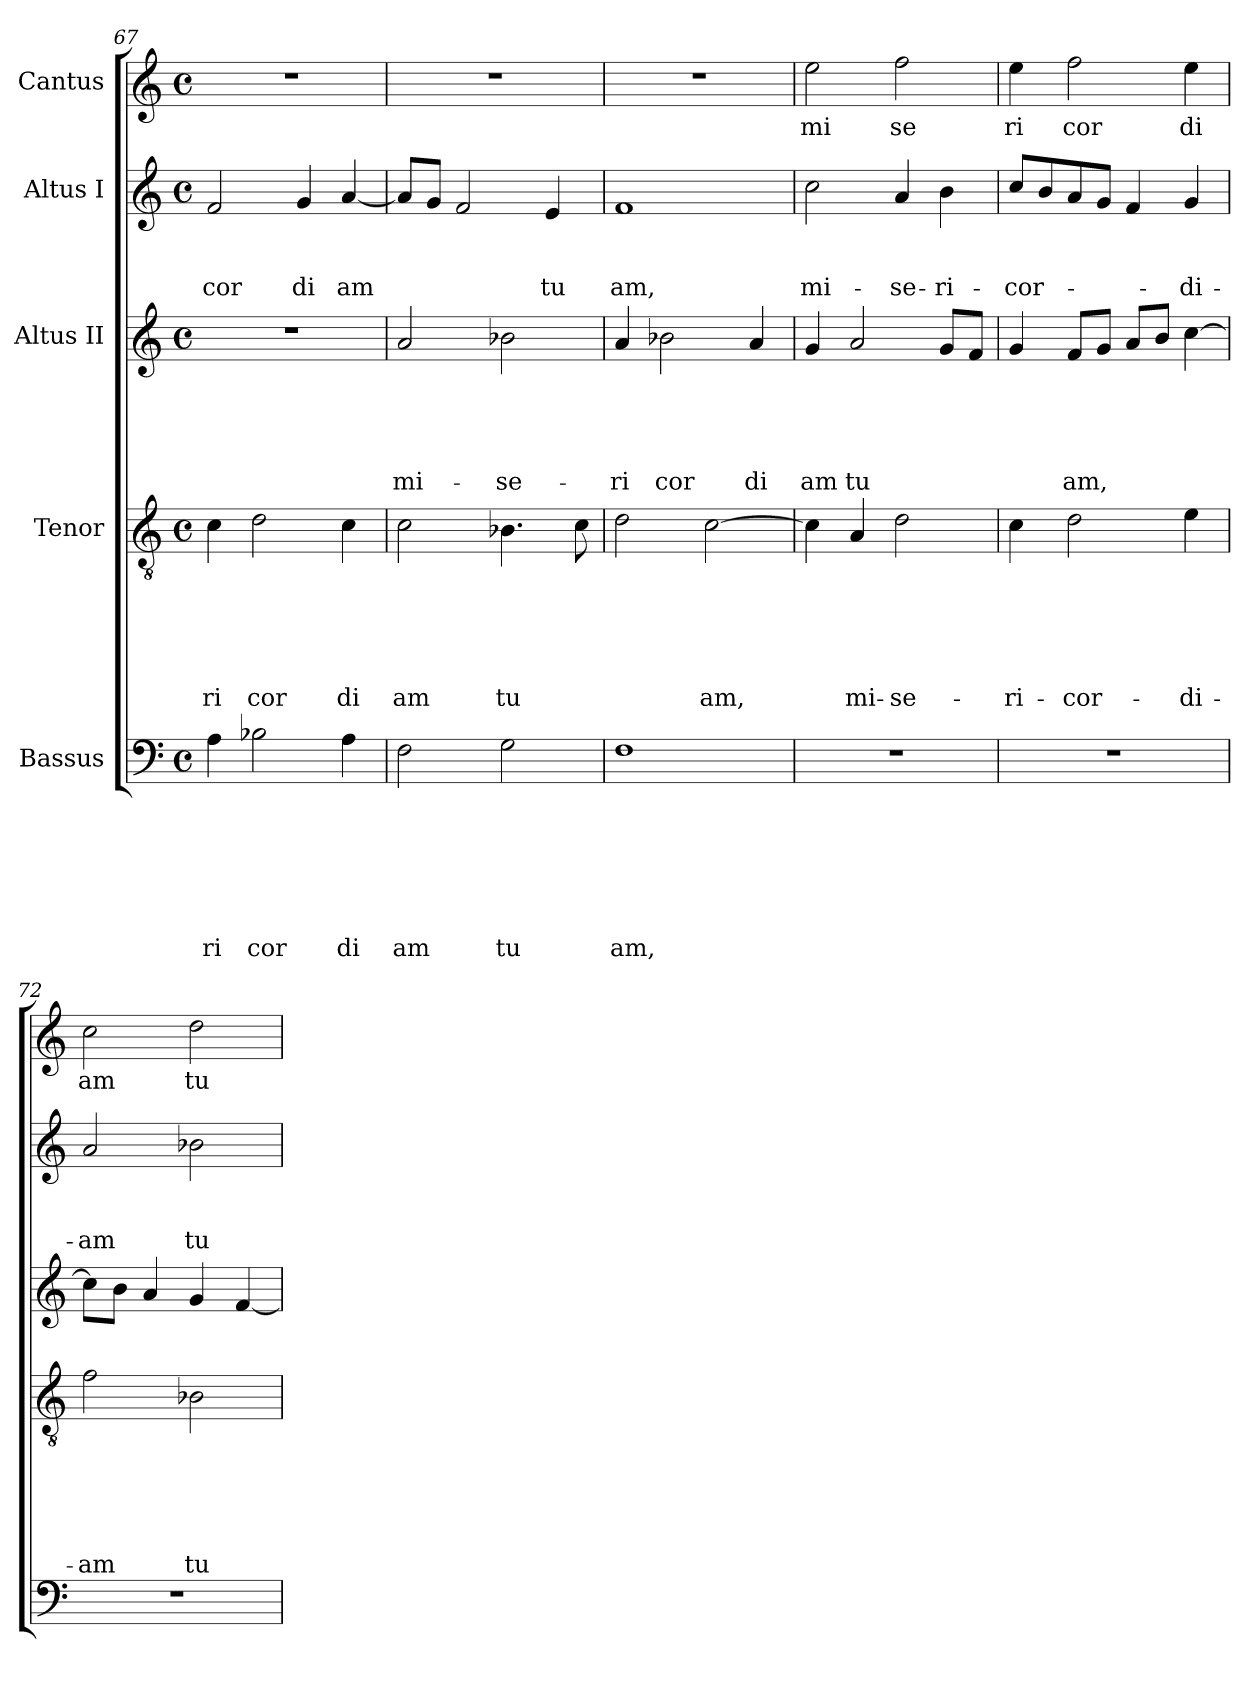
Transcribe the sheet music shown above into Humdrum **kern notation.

**kern	**text	**text	**text	**text	**text	**text	**text	**kern	**text	**text	**text	**text	**text	**text	**kern	**text	**text	**text	**text	**text	**kern	**text	**text	**text	**kern	**text
*part5	*part5	*part5	*part5	*part5	*part5	*part5	*part5	*part4	*part4	*part4	*part4	*part4	*part4	*part4	*part3	*part3	*part3	*part3	*part3	*part3	*part2	*part2	*part2	*part2	*part1	*part1
*staff5	*staff5	*staff5	*staff5	*staff5	*staff5	*staff5	*staff5	*staff4	*staff4	*staff4	*staff4	*staff4	*staff4	*staff4	*staff3	*staff3	*staff3	*staff3	*staff3	*staff3	*staff2	*staff2	*staff2	*staff2	*staff1	*staff1
*I"Bassus	*	*	*	*	*	*	*	*I"Tenor	*	*	*	*	*	*	*I"Altus II	*	*	*	*	*	*I"Altus I	*	*	*	*I"Cantus	*
*clefF4	*	*	*	*	*	*	*	*clefGv2	*	*	*	*	*	*	*clefG2	*	*	*	*	*	*clefG2	*	*	*	*clefG2	*
*k[]	*	*	*	*	*	*	*	*k[]	*	*	*	*	*	*	*k[]	*	*	*	*	*	*k[]	*	*	*	*k[]	*
*C:	*	*	*	*	*	*	*	*C:	*	*	*	*	*	*	*C:	*	*	*	*	*	*C:	*	*	*	*C:	*
*M4/4	*	*	*	*	*	*	*	*M4/4	*	*	*	*	*	*	*M4/4	*	*	*	*	*	*M4/4	*	*	*	*M4/4	*
*met(c)	*	*	*	*	*	*	*	*met(c)	*	*	*	*	*	*	*met(c)	*	*	*	*	*	*met(c)	*	*	*	*met(c)	*
=67	=67	=67	=67	=67	=67	=67	=67	=67	=67	=67	=67	=67	=67	=67	=67	=67	=67	=67	=67	=67	=67	=67	=67	=67	=67	=67
!	!	!	!	!	!	!	!LO:LY:b	!	!	!	!	!	!	!LO:LY:b	!	!	!	!	!	!	!	!	!	!LO:LY:b	!	!
4A\	.	.	.	.	.	.	ri	4c\	.	.	.	.	.	ri	1r	.	.	.	.	.	2f/	.	.	cor	1r	.
!	!	!	!	!	!	!	!LO:LY:b	!	!	!	!	!	!	!LO:LY:b	!	!	!	!	!	!	!	!	!	!	!	!
2B-X\	.	.	.	.	.	.	cor	2d\	.	.	.	.	.	cor	.	.	.	.	.	.	.	.	.	.	.	.
!	!	!	!	!	!	!	!	!	!	!	!	!	!	!	!	!	!	!	!	!	!	!	!	!LO:LY:b	!	!
.	.	.	.	.	.	.	.	.	.	.	.	.	.	.	.	.	.	.	.	.	4g/	.	.	di	.	.
!	!	!	!	!	!	!	!LO:LY:b	!	!	!	!	!	!	!LO:LY:b	!	!	!	!	!	!	!	!	!	!LO:LY:b	!	!
4A\	.	.	.	.	.	.	di	4c\	.	.	.	.	.	di	.	.	.	.	.	.	[<4a/	.	.	am	.	.
=68	=68	=68	=68	=68	=68	=68	=68	=68	=68	=68	=68	=68	=68	=68	=68	=68	=68	=68	=68	=68	=68	=68	=68	=68	=68	=68
!	!	!	!	!	!	!	!LO:LY:b	!	!	!	!	!	!	!LO:LY:b	!	!	!	!	!	!LO:LY:b	!	!	!	!	!	!
2F\	.	.	.	.	.	.	am	2c\	.	.	.	.	.	am	2a/	.	.	.	.	mi-	8a/L]	.	.	.	1r	.
.	.	.	.	.	.	.	.	.	.	.	.	.	.	.	.	.	.	.	.	.	8g/J	.	.	.	.	.
.	.	.	.	.	.	.	.	.	.	.	.	.	.	.	.	.	.	.	.	.	2f/	.	.	.	.	.
!	!	!	!	!	!	!	!LO:LY:b	!	!	!	!	!	!	!LO:LY:b	!	!	!	!	!	!LO:LY:b	!	!	!	!	!	!
2G\	.	.	.	.	.	.	tu	4.B-X\	.	.	.	.	.	tu	2b-X\	.	.	.	.	-se-	.	.	.	.	.	.
!	!	!	!	!	!	!	!	!	!	!	!	!	!	!	!	!	!	!	!	!	!	!	!	!LO:LY:b	!	!
.	.	.	.	.	.	.	.	.	.	.	.	.	.	.	.	.	.	.	.	.	4e/	.	.	tu	.	.
.	.	.	.	.	.	.	.	8c\	.	.	.	.	.	.	.	.	.	.	.	.	.	.	.	.	.	.
!!LO:LB:g=z
=69	=69	=69	=69	=69	=69	=69	=69	=69	=69	=69	=69	=69	=69	=69	=69	=69	=69	=69	=69	=69	=69	=69	=69	=69	=69	=69
!	!	!	!	!	!	!	!LO:LY:b	!	!	!	!	!	!	!	!	!	!	!	!	!LO:LY:b	!	!	!	!LO:LY:b	!	!
1F	.	.	.	.	.	.	am,	2d\	.	.	.	.	.	.	4a/	.	.	.	.	-ri	1f	.	.	am,	1r	.
!	!	!	!	!	!	!	!	!	!	!	!	!	!	!	!	!	!	!	!	!LO:LY:b	!	!	!	!	!	!
.	.	.	.	.	.	.	.	.	.	.	.	.	.	.	2b-X\	.	.	.	.	cor	.	.	.	.	.	.
!	!	!	!	!	!	!	!	!	!	!	!	!	!	!LO:LY:b	!	!	!	!	!	!	!	!	!	!	!	!
.	.	.	.	.	.	.	.	[>2c\	.	.	.	.	.	am,	.	.	.	.	.	.	.	.	.	.	.	.
!	!	!	!	!	!	!	!	!	!	!	!	!	!	!	!	!	!	!	!	!LO:LY:b	!	!	!	!	!	!
.	.	.	.	.	.	.	.	.	.	.	.	.	.	.	4a/	.	.	.	.	di	.	.	.	.	.	.
=70	=70	=70	=70	=70	=70	=70	=70	=70	=70	=70	=70	=70	=70	=70	=70	=70	=70	=70	=70	=70	=70	=70	=70	=70	=70	=70
!	!	!	!	!	!	!	!	!	!	!	!	!	!	!	!	!	!	!	!	!LO:LY:b	!	!	!	!LO:LY:b	!	!LO:LY:b
1r	.	.	.	.	.	.	.	4c\]	.	.	.	.	.	.	4g/	.	.	.	.	am	2cc\	.	.	mi-	2ee\	mi
!	!	!	!	!	!	!	!	!	!	!	!	!	!	!LO:LY:b	!	!	!	!	!	!LO:LY:b	!	!	!	!	!	!
.	.	.	.	.	.	.	.	4A/	.	.	.	.	.	mi-	2a/	.	.	.	.	tu	.	.	.	.	.	.
!	!	!	!	!	!	!	!	!	!	!	!	!	!	!LO:LY:b	!	!	!	!	!	!	!	!	!	!LO:LY:b	!	!LO:LY:b
.	.	.	.	.	.	.	.	2d\	.	.	.	.	.	-se-	.	.	.	.	.	.	4a/	.	.	-se-	2ff\	se
!	!	!	!	!	!	!	!	!	!	!	!	!	!	!	!	!	!	!	!	!	!	!	!	!LO:LY:b	!	!
.	.	.	.	.	.	.	.	.	.	.	.	.	.	.	8g/L	.	.	.	.	.	4b\	.	.	-ri-	.	.
.	.	.	.	.	.	.	.	.	.	.	.	.	.	.	8f/J	.	.	.	.	.	.	.	.	.	.	.
=71	=71	=71	=71	=71	=71	=71	=71	=71	=71	=71	=71	=71	=71	=71	=71	=71	=71	=71	=71	=71	=71	=71	=71	=71	=71	=71
!	!	!	!	!	!	!	!	!	!	!	!	!	!	!LO:LY:b	!	!	!	!	!	!	!	!	!	!LO:LY:b	!	!LO:LY:b
1r	.	.	.	.	.	.	.	4c\	.	.	.	.	.	-ri-	4g/	.	.	.	.	.	8cc/L	.	.	-cor-	4ee\	ri
.	.	.	.	.	.	.	.	.	.	.	.	.	.	.	.	.	.	.	.	.	8b/	.	.	.	.	.
!	!	!	!	!	!	!	!	!	!	!	!	!	!	!LO:LY:b	!	!	!	!	!	!LO:LY:b	!	!	!	!	!	!LO:LY:b
.	.	.	.	.	.	.	.	2d\	.	.	.	.	.	-cor-	8f/L	.	.	.	.	am,	8a/	.	.	.	2ff\	cor
.	.	.	.	.	.	.	.	.	.	.	.	.	.	.	8g/J	.	.	.	.	.	8g/J	.	.	.	.	.
.	.	.	.	.	.	.	.	.	.	.	.	.	.	.	8a/L	.	.	.	.	.	4f/	.	.	.	.	.
.	.	.	.	.	.	.	.	.	.	.	.	.	.	.	8b/J	.	.	.	.	.	.	.	.	.	.	.
!	!	!	!	!	!	!	!	!	!	!	!	!	!	!LO:LY:b	!	!	!	!	!	!	!	!	!	!LO:LY:b	!	!LO:LY:b
.	.	.	.	.	.	.	.	4e\	.	.	.	.	.	-di-	[>4cc\	.	.	.	.	.	4g/	.	.	-di-	4ee\	di
=72	=72	=72	=72	=72	=72	=72	=72	=72	=72	=72	=72	=72	=72	=72	=72	=72	=72	=72	=72	=72	=72	=72	=72	=72	=72	=72
!	!	!	!	!	!	!	!	!	!	!	!	!	!	!LO:LY:b	!	!	!	!	!	!	!	!	!	!LO:LY:b	!	!LO:LY:b
1r	.	.	.	.	.	.	.	2f\	.	.	.	.	.	-am	8cc\L]	.	.	.	.	.	2a/	.	.	-am	2cc\	am
.	.	.	.	.	.	.	.	.	.	.	.	.	.	.	8b\J	.	.	.	.	.	.	.	.	.	.	.
.	.	.	.	.	.	.	.	.	.	.	.	.	.	.	4a/	.	.	.	.	.	.	.	.	.	.	.
!	!	!	!	!	!	!	!	!	!	!	!	!	!	!LO:LY:b	!	!	!	!	!	!	!	!	!	!LO:LY:b	!	!LO:LY:b
.	.	.	.	.	.	.	.	2B-X\	.	.	.	.	.	tu-	4g/	.	.	.	.	.	2b-X\	.	.	tu-	2dd\	tu
.	.	.	.	.	.	.	.	.	.	.	.	.	.	.	[<4f/	.	.	.	.	.	.	.	.	.	.	.
=	=	=	=	=	=	=	=	=	=	=	=	=	=	=	=	=	=	=	=	=	=	=	=	=	=	=
*-	*-	*-	*-	*-	*-	*-	*-	*-	*-	*-	*-	*-	*-	*-	*-	*-	*-	*-	*-	*-	*-	*-	*-	*-	*-	*-
